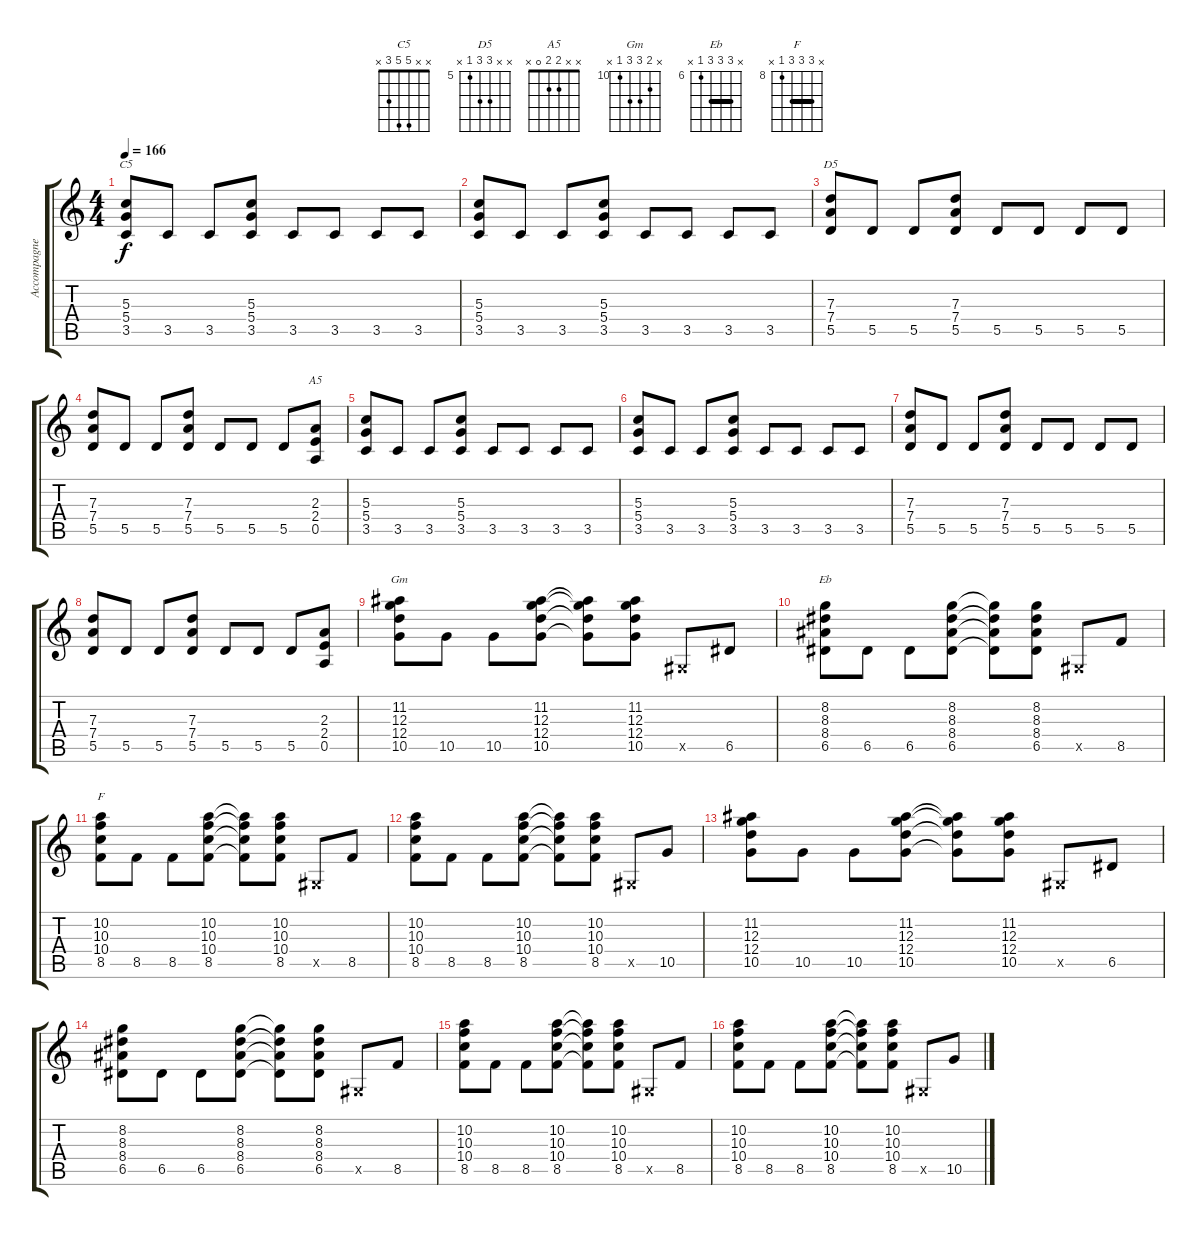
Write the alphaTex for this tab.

\track ("Accompagnement" "Accompagne") {instrument distortionguitar}
\staff {score tabs}
\tuning (E4 B3 G3 D3 A2 E2) {hide}
\chord ("C5" x x 5 5 3 x)
\chord ("D5" x x 7 7 5 x) {firstfret 5}
\chord ("A5" x x 2 2 0 x)
\chord ("Gm" x 11 12 12 10 x) {firstfret 10}
\chord ("Eb" x 8 8 8 6 x) {firstfret 6 barre 8}
\chord ("F" x 10 10 10 8 x) {firstfret 8 barre 10}
\ts (4 4)
\tempo 166
\clef g2
\ks c
(5.3 5.4 3.5).8{ch "C5" dy f} 3.5.8 3.5.8 (5.3 5.4 3.5).8 3.5.8 3.5.8 3.5.8 3.5.8 |
(5.3 5.4 3.5).8 3.5.8 3.5.8 (5.3 5.4 3.5).8 3.5.8 3.5.8 3.5.8 3.5.8 |
(7.3 7.4 5.5).8{ch "D5"} 5.5.8 5.5.8 (7.3 7.4 5.5).8 5.5.8 5.5.8 5.5.8 5.5.8 |
(7.3 7.4 5.5).8 5.5.8 5.5.8 (7.3 7.4 5.5).8 5.5.8 5.5.8 5.5.8 (2.3 2.4 0.5).8{ch "A5"} |
(5.3 5.4 3.5).8 3.5.8 3.5.8 (5.3 5.4 3.5).8 3.5.8 3.5.8 3.5.8 3.5.8 |
(5.3 5.4 3.5).8 3.5.8 3.5.8 (5.3 5.4 3.5).8 3.5.8 3.5.8 3.5.8 3.5.8 |
(7.3 7.4 5.5).8 5.5.8 5.5.8 (7.3 7.4 5.5).8 5.5.8 5.5.8 5.5.8 5.5.8 |
(7.3 7.4 5.5).8 5.5.8 5.5.8 (7.3 7.4 5.5).8 5.5.8 5.5.8 5.5.8 (2.3 2.4 0.5).8 |
(11.2 12.3 12.4 10.5).8{ch "Gm"} 10.5.8 10.5.8 (11.2 12.3 12.4 10.5).8 (11.2{t} 12.3{t} 12.4{t} 10.5{t}).8 (11.2 12.3 12.4 10.5).8 -1.5{x}.8 6.5.8 |
(8.2 8.3 8.4 6.5).8{ch "Eb"} 6.5.8 6.5.8 (8.2 8.3 8.4 6.5).8 (8.2{t} 8.3{t} 8.4{t} 6.5{t}).8 (8.2 8.3 8.4 6.5).8 -1.5{x}.8 8.5.8 |
(10.2 10.3 10.4 8.5).8{ch "F"} 8.5.8 8.5.8 (10.2 10.3 10.4 8.5).8 (10.2{t} 10.3{t} 10.4{t} 8.5{t}).8 (10.2 10.3 10.4 8.5).8 -1.5{x}.8 8.5.8 |
(10.2 10.3 10.4 8.5).8 8.5.8 8.5.8 (10.2 10.3 10.4 8.5).8 (10.2{t} 10.3{t} 10.4{t} 8.5{t}).8 (10.2 10.3 10.4 8.5).8 -1.5{x}.8 10.5.8 |
(11.2 12.3 12.4 10.5).8 10.5.8 10.5.8 (11.2 12.3 12.4 10.5).8 (11.2{t} 12.3{t} 12.4{t} 10.5{t}).8 (11.2 12.3 12.4 10.5).8 -1.5{x}.8 6.5.8 |
(8.2 8.3 8.4 6.5).8 6.5.8 6.5.8 (8.2 8.3 8.4 6.5).8 (8.2{t} 8.3{t} 8.4{t} 6.5{t}).8 (8.2 8.3 8.4 6.5).8 -1.5{x}.8 8.5.8 |
(10.2 10.3 10.4 8.5).8 8.5.8 8.5.8 (10.2 10.3 10.4 8.5).8 (10.2{t} 10.3{t} 10.4{t} 8.5{t}).8 (10.2 10.3 10.4 8.5).8 -1.5{x}.8 8.5.8 |
(10.2 10.3 10.4 8.5).8 8.5.8 8.5.8 (10.2 10.3 10.4 8.5).8 (10.2{t} 10.3{t} 10.4{t} 8.5{t}).8 (10.2 10.3 10.4 8.5).8 -1.5{x}.8 10.5.8
